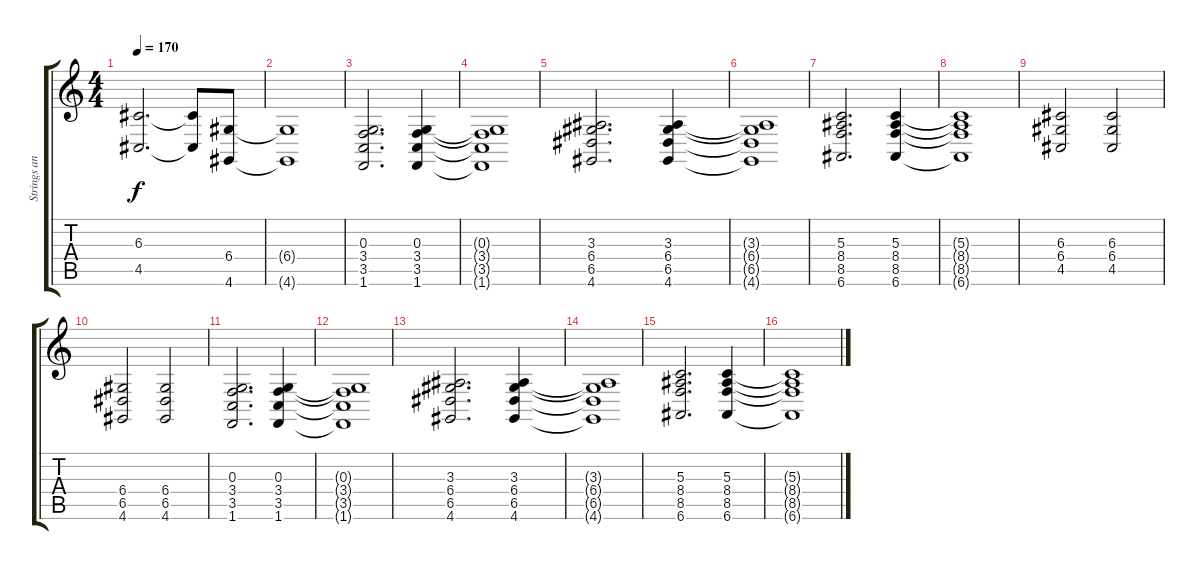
\track ("Strings and Piano" "Strings an") {instrument stringensemble1}
\staff {score tabs}
\tuning (E4 B3 G3 D3 A2 E2) {hide}
\ts (4 4)
\tempo 170
\clef g2
\ks c
(6.3 4.5).2{d dy f} (6.3{t} 4.5{t}).8 (6.4 4.6).8 |
(6.4{t} 4.6{t}).1 |
(0.3 3.4 3.5 1.6).2{d volume 5 instrument brightacousticpiano} (0.3 3.4 3.5 1.6).4 |
(0.3{t} 3.4{t} 3.5{t} 1.6{t}).1 |
(3.3 6.4 6.5 4.6).2{d} (3.3 6.4 6.5 4.6).4 |
(3.3{t} 6.4{t} 6.5{t} 4.6{t}).1 |
(5.3 8.4 8.5 6.6).2{d} (5.3 8.4 8.5 6.6).4 |
(5.3{t} 8.4{t} 8.5{t} 6.6{t}).1 |
(6.3 6.4 4.5).2 (6.3 6.4 4.5).2 |
(6.4 6.5 4.6).2 (6.4 6.5 4.6).2 |
(0.3 3.4 3.5 1.6).2{d} (0.3 3.4 3.5 1.6).4 |
(0.3{t} 3.4{t} 3.5{t} 1.6{t}).1 |
(3.3 6.4 6.5 4.6).2{d} (3.3 6.4 6.5 4.6).4 |
(3.3{t} 6.4{t} 6.5{t} 4.6{t}).1 |
(5.3 8.4 8.5 6.6).2{d} (5.3 8.4 8.5 6.6).4 |
(5.3{t} 8.4{t} 8.5{t} 6.6{t}).1
